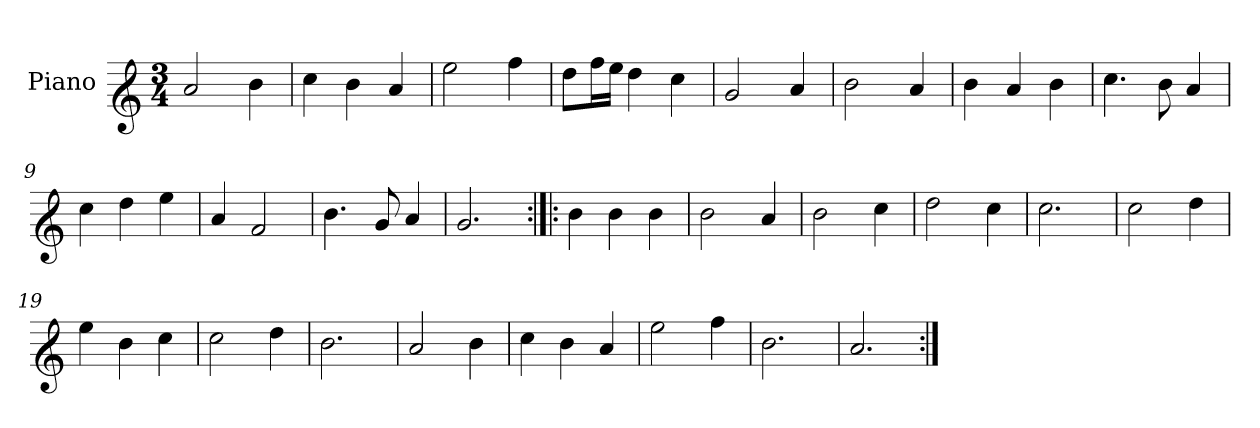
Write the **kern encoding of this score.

**kern
*part1
*staff1
*I"Piano
*I'Pno.
*clefG1
*k[]
*M3/4
=1
2cc/
4dd\
=2
4ee\
4dd\
4cc/
=3
2gg\
4aa\
=4
8ff\L
16aa\L
16gg\JJ
4ff\
4ee\
=5
2b/
4cc/
=6
2dd\
4cc/
=7
4dd\
4cc/
4dd\
=8
4.ee\
8dd\
4cc/
=9
4ee\
4ff\
4gg\
=10
4cc/
2a/
=11
4.dd\
8b/
4cc/
=12
2.b/
=13:|!|:
4dd\
4dd\
4dd\
=14
2dd\
4cc/
=15
2dd\
4ee\
=16
2ff\
4ee\
=17
2.ee\
=18
2ee\
4ff\
=19
4gg\
4dd\
4ee\
=20
2ee\
4ff\
=21
2.dd\
=22
2cc/
4dd\
=23
4ee\
4dd\
4cc/
=24
2gg\
4aa\
=25
2.dd\
=26
2.cc/
=:|!
*-
